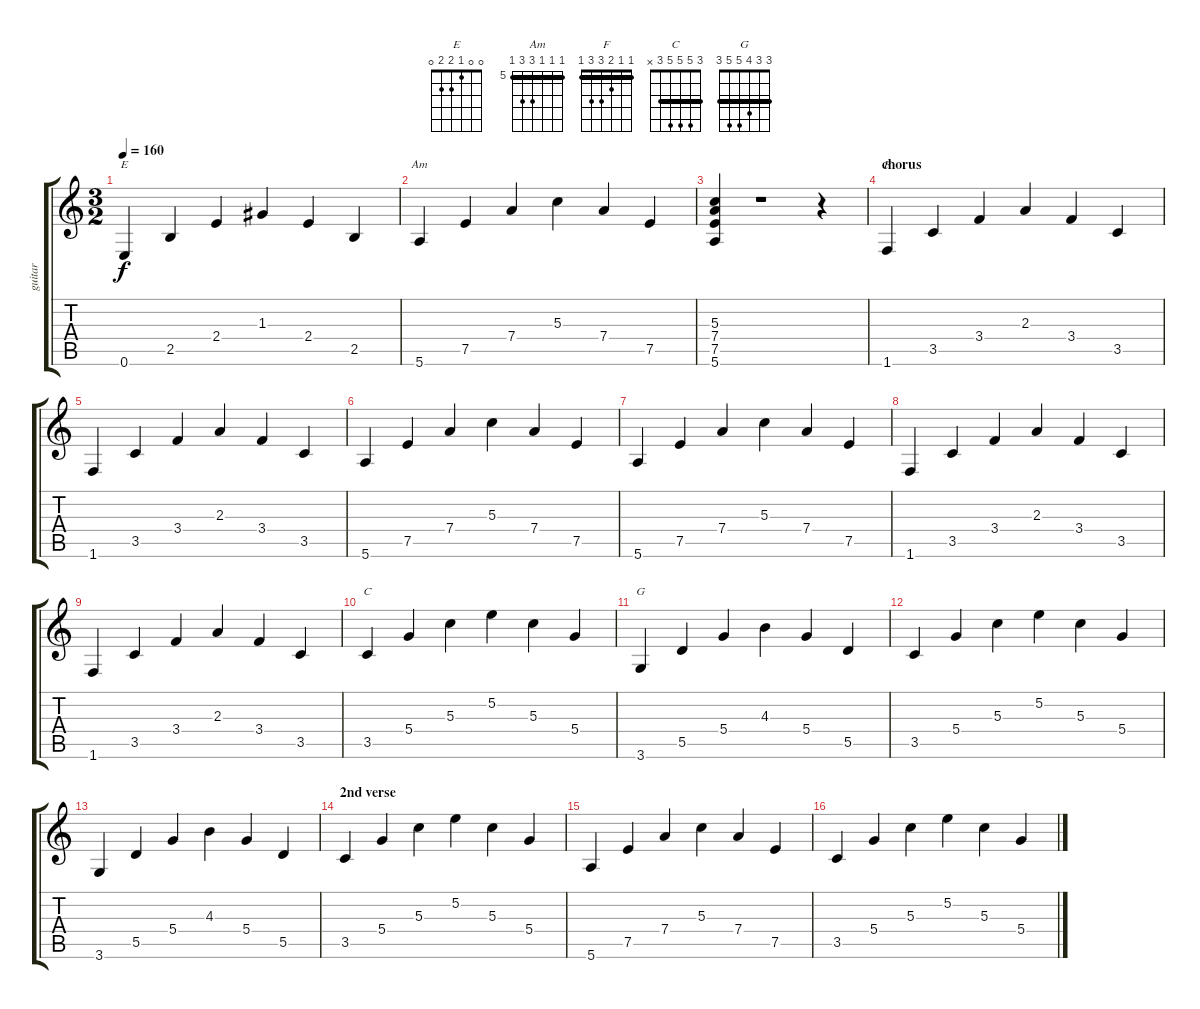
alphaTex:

\track ("guitar" "guitar") {instrument acousticguitarnylon}
\staff {score tabs}
\tuning (E4 B3 G3 D3 A2 E2) {hide}
\chord ("E" 0 0 1 2 2 0)
\chord ("Am" 5 5 5 7 7 5) {firstfret 5 barre 5}
\chord ("F" 1 1 2 3 3 1) {barre 1}
\chord ("C" 3 5 5 5 3 x) {barre 3}
\chord ("G" 3 3 4 5 5 3) {barre 3}
\ts (3 2)
\tempo 160
\clef g2
\ks c
0.6.4{ch "E" dy f} 2.5.4 2.4.4 1.3.4 2.4.4 2.5.4 |
5.6.4{ch "Am"} 7.5.4 7.4.4 5.3.4 7.4.4 7.5.4 |
(5.3 7.4 7.5 5.6).4 r.1 r.4 |
\section ("" "chorus")
1.6.4{ch "F"} 3.5.4 3.4.4 2.3.4 3.4.4 3.5.4 |
1.6.4 3.5.4 3.4.4 2.3.4 3.4.4 3.5.4 |
5.6.4 7.5.4 7.4.4 5.3.4 7.4.4 7.5.4 |
5.6.4 7.5.4 7.4.4 5.3.4 7.4.4 7.5.4 |
1.6.4 3.5.4 3.4.4 2.3.4 3.4.4 3.5.4 |
1.6.4 3.5.4 3.4.4 2.3.4 3.4.4 3.5.4 |
3.5.4{ch "C"} 5.4.4 5.3.4 5.2.4 5.3.4 5.4.4 |
3.6.4{ch "G"} 5.5.4 5.4.4 4.3.4 5.4.4 5.5.4 |
3.5.4 5.4.4 5.3.4 5.2.4 5.3.4 5.4.4 |
3.6.4 5.5.4 5.4.4 4.3.4 5.4.4 5.5.4 |
\section ("" "2nd verse")
3.5.4 5.4.4 5.3.4 5.2.4 5.3.4 5.4.4 |
5.6.4 7.5.4 7.4.4 5.3.4 7.4.4 7.5.4 |
3.5.4 5.4.4 5.3.4 5.2.4 5.3.4 5.4.4
